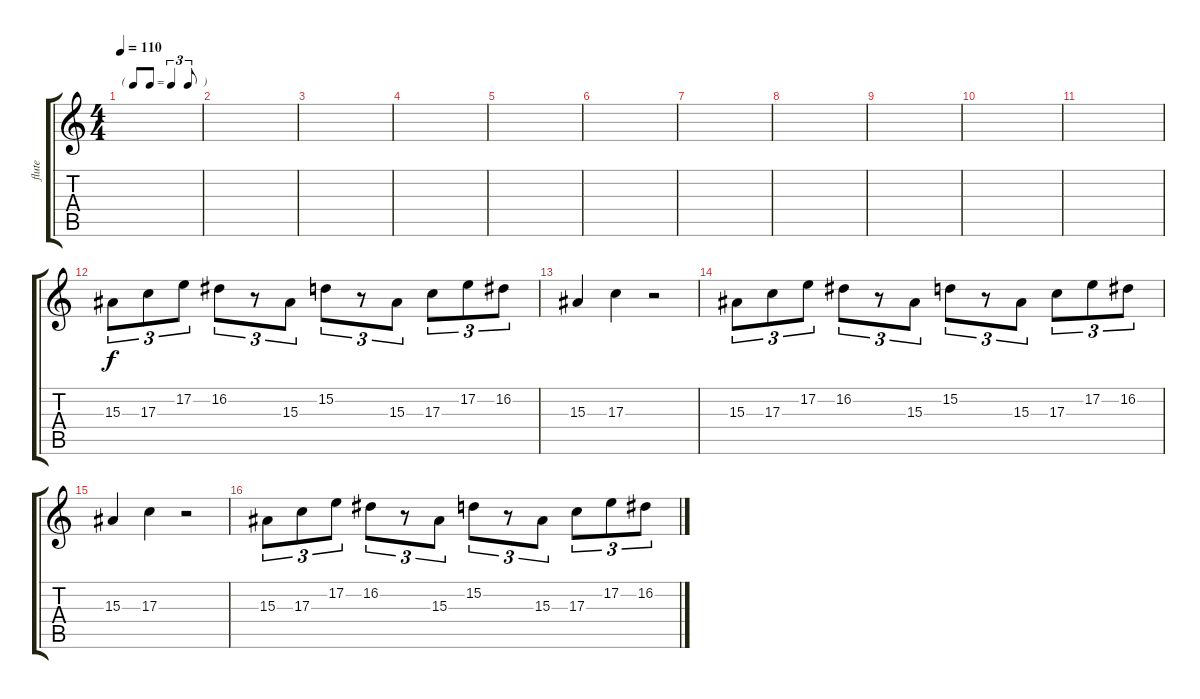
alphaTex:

\track ("flute" "flute") {instrument flute}
\staff {score tabs}
\tuning (E4 B3 G3 D3 A2 E2) {hide}
\ts (4 4)
\tf triplet8th
\tempo 110
\clef g2
\ks c
|
|
|
|
|
|
|
|
|
|
|
15.3.8{tu (3 2)} 17.3.8{tu (3 2)} 17.2.8{tu (3 2)} 16.2.8{tu (3 2)} r.8{tu (3 2)} 15.3.8{tu (3 2)} 15.2.8{tu (3 2)} r.8{tu (3 2)} 15.3.8{tu (3 2)} 17.3.8{tu (3 2)} 17.2.8{tu (3 2)} 16.2.8{tu (3 2)} |
15.3.4 17.3.4 r.2 |
15.3.8{tu (3 2)} 17.3.8{tu (3 2)} 17.2.8{tu (3 2)} 16.2.8{tu (3 2)} r.8{tu (3 2)} 15.3.8{tu (3 2)} 15.2.8{tu (3 2)} r.8{tu (3 2)} 15.3.8{tu (3 2)} 17.3.8{tu (3 2)} 17.2.8{tu (3 2)} 16.2.8{tu (3 2)} |
15.3.4 17.3.4 r.2 |
15.3.8{tu (3 2)} 17.3.8{tu (3 2)} 17.2.8{tu (3 2)} 16.2.8{tu (3 2)} r.8{tu (3 2)} 15.3.8{tu (3 2)} 15.2.8{tu (3 2)} r.8{tu (3 2)} 15.3.8{tu (3 2)} 17.3.8{tu (3 2)} 17.2.8{tu (3 2)} 16.2.8{tu (3 2)}
